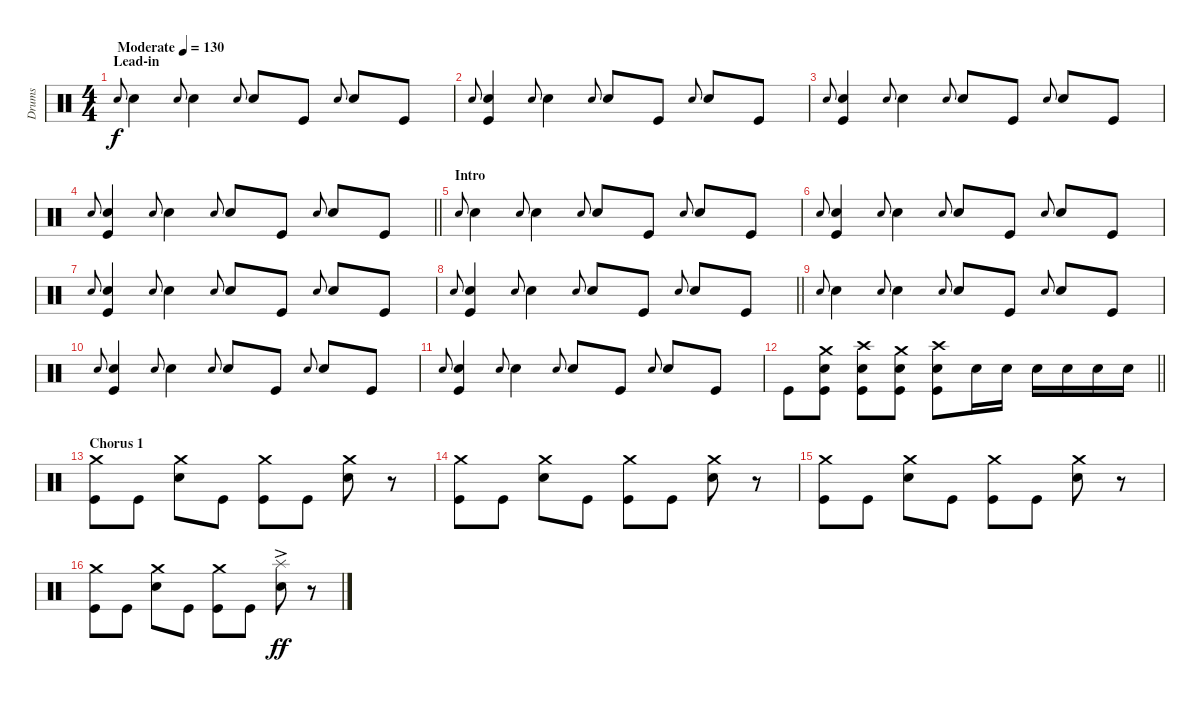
\track ("Drums" "Drums") {instrument percussion}
\staff {score}
\articulation defaults
\ts (4 4)
\section ("" "Lead-in")
\tempo (130 "Moderate")
\clef neutral
\ks c "Snare (hit) 2".8{gr onbeat dy f} "Snare (hit) 2".4 "Snare (hit) 2".8{gr onbeat} "Snare (hit) 2".4 "Snare (hit) 2".8{gr onbeat} "Snare (hit) 2".8 "Kick (hit)".8 "Snare (hit) 2".8{gr onbeat} "Snare (hit) 2".8 "Kick (hit)".8
|
"Snare (hit) 2".8{gr onbeat} ("Snare (hit) 2" "Kick (hit)").4 "Snare (hit) 2".8{gr onbeat} "Snare (hit) 2".4 "Snare (hit) 2".8{gr onbeat} "Snare (hit) 2".8 "Kick (hit)".8 "Snare (hit) 2".8{gr onbeat} "Snare (hit) 2".8 "Kick (hit)".8 |
"Snare (hit) 2".8{gr onbeat} ("Snare (hit) 2" "Kick (hit)").4 "Snare (hit) 2".8{gr onbeat} "Snare (hit) 2".4 "Snare (hit) 2".8{gr onbeat} "Snare (hit) 2".8 "Kick (hit)".8 "Snare (hit) 2".8{gr onbeat} "Snare (hit) 2".8 "Kick (hit)".8 |
\barLineRight lightlight "Snare (hit) 2".8{gr onbeat}
("Snare (hit) 2" "Kick (hit)").4 "Snare (hit) 2".8{gr onbeat} "Snare (hit) 2".4 "Snare (hit) 2".8{gr onbeat} "Snare (hit) 2".8 "Kick (hit)".8 "Snare (hit) 2".8{gr onbeat} "Snare (hit) 2".8 "Kick (hit)".8 |
\section ("" "Intro")
"Snare (hit) 2".8{gr onbeat} "Snare (hit) 2".4 "Snare (hit) 2".8{gr onbeat} "Snare (hit) 2".4 "Snare (hit) 2".8{gr onbeat} "Snare (hit) 2".8 "Kick (hit)".8 "Snare (hit) 2".8{gr onbeat} "Snare (hit) 2".8 "Kick (hit)".8 |
"Snare (hit) 2".8{gr onbeat} ("Snare (hit) 2" "Kick (hit)").4 "Snare (hit) 2".8{gr onbeat} "Snare (hit) 2".4 "Snare (hit) 2".8{gr onbeat} "Snare (hit) 2".8 "Kick (hit)".8 "Snare (hit) 2".8{gr onbeat} "Snare (hit) 2".8 "Kick (hit)".8 |
"Snare (hit) 2".8{gr onbeat} ("Snare (hit) 2" "Kick (hit)").4 "Snare (hit) 2".8{gr onbeat} "Snare (hit) 2".4 "Snare (hit) 2".8{gr onbeat} "Snare (hit) 2".8 "Kick (hit)".8 "Snare (hit) 2".8{gr onbeat} "Snare (hit) 2".8 "Kick (hit)".8 |
\barLineRight lightlight "Snare (hit) 2".8{gr onbeat}
("Snare (hit) 2" "Kick (hit)").4 "Snare (hit) 2".8{gr onbeat} "Snare (hit) 2".4 "Snare (hit) 2".8{gr onbeat} "Snare (hit) 2".8 "Kick (hit)".8 "Snare (hit) 2".8{gr onbeat} "Snare (hit) 2".8 "Kick (hit)".8 |
"Snare (hit) 2".8{gr onbeat} "Snare (hit) 2".4 "Snare (hit) 2".8{gr onbeat} "Snare (hit) 2".4 "Snare (hit) 2".8{gr onbeat} "Snare (hit) 2".8 "Kick (hit)".8 "Snare (hit) 2".8{gr onbeat} "Snare (hit) 2".8 "Kick (hit)".8 |
"Snare (hit) 2".8{gr onbeat} ("Snare (hit) 2" "Kick (hit)").4 "Snare (hit) 2".8{gr onbeat} "Snare (hit) 2".4 "Snare (hit) 2".8{gr onbeat} "Snare (hit) 2".8 "Kick (hit)".8 "Snare (hit) 2".8{gr onbeat} "Snare (hit) 2".8 "Kick (hit)".8 |
"Snare (hit) 2".8{gr onbeat} ("Snare (hit) 2" "Kick (hit)").4 "Snare (hit) 2".8{gr onbeat} "Snare (hit) 2".4 "Snare (hit) 2".8{gr onbeat} "Snare (hit) 2".8 "Kick (hit)".8 "Snare (hit) 2".8{gr onbeat} "Snare (hit) 2".8 "Kick (hit)".8 |
\barLineRight lightlight "Kick (hit)".8
("Crash medium (hit)" "Snare (hit) 2" "Kick (hit)").8 ("Crash high (hit)" "Snare (hit) 2" "Kick (hit)").8 ("Crash medium (hit)" "Snare (hit) 2" "Kick (hit)").8 ("Crash high (hit)" "Snare (hit) 2" "Kick (hit)").8 "Snare (hit) 2".16 "Snare (hit) 2".16 "Snare (hit) 2".16 "Snare (hit) 2".16 "Snare (hit) 2".16 "Snare (hit) 2".16 |
\section ("" "Chorus 1")
("Crash medium (hit)" "Kick (hit)").8 "Kick (hit)".8 ("Crash medium (hit)" "Snare (hit) 2").8 "Kick (hit)".8 ("Crash medium (hit)" "Kick (hit)").8 "Kick (hit)".8 ("Crash medium (hit)" "Snare (hit) 2").8 r.8 |
("Crash medium (hit)" "Kick (hit)").8 "Kick (hit)".8 ("Crash medium (hit)" "Snare (hit) 2").8 "Kick (hit)".8 ("Crash medium (hit)" "Kick (hit)").8 "Kick (hit)".8 ("Crash medium (hit)" "Snare (hit) 2").8 r.8 |
("Crash medium (hit)" "Kick (hit)").8 "Kick (hit)".8 ("Crash medium (hit)" "Snare (hit) 2").8 "Kick (hit)".8 ("Crash medium (hit)" "Kick (hit)").8 "Kick (hit)".8 ("Crash medium (hit)" "Snare (hit) 2").8 r.8 |
("Crash medium (hit)" "Kick (hit)").8 "Kick (hit)".8 ("Crash medium (hit)" "Snare (hit) 2").8 "Kick (hit)".8 ("Crash medium (hit)" "Kick (hit)").8 "Kick (hit)".8 ("Splash (hit)"{ac} "Snare (hit) 2").8{dy ff} r.8
